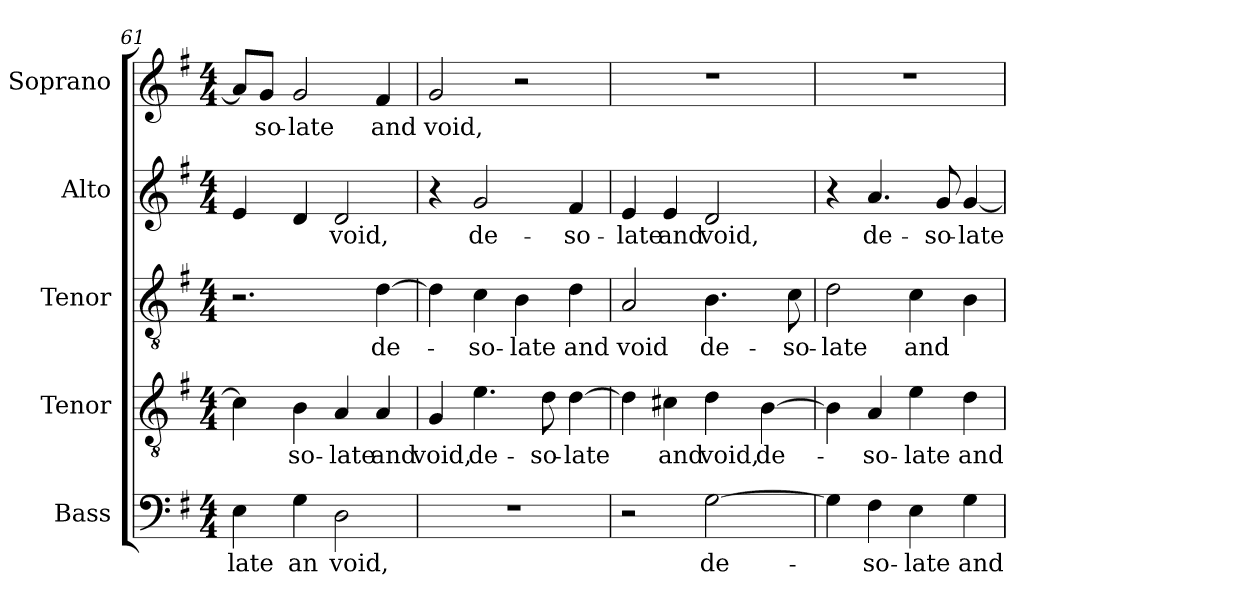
**kern	**text	**kern	**text	**kern	**text	**kern	**text	**kern	**text
*part5	*part5	*part4	*part4	*part3	*part3	*part2	*part2	*part1	*part1
*staff5	*staff5	*staff4	*staff4	*staff3	*staff3	*staff2	*staff2	*staff1	*staff1
*I"Bass	*	*I"Tenor	*	*I"Tenor	*	*I"Alto	*	*I"Soprano	*
*I'B.	*	*I'T.	*	*I'T.	*	*I'A.	*	*I'S.	*
!!LO:LB:g=z
*clefF4	*	*clefGv2	*	*clefGv2	*	*clefG2	*	*clefG2	*
*	*	*ITrd7c12	*	*ITrd7c12	*	*	*	*	*
*k[f#]	*	*k[f#]	*	*k[f#]	*	*k[f#]	*	*k[f#]	*
*G:	*	*G:	*	*G:	*	*G:	*	*G:	*
*M4/4	*	*M4/4	*	*M4/4	*	*M4/4	*	*M4/4	*
=61	=61	=61	=61	=61	=61	=61	=61	=61	=61
!	!LO:LY:b:color=#000000	!	!	!	!	!	!	!	!
4Ei\	-late	4Ci\]	.	2.r	.	4ei/	.	8ai/L]	.
!	!	!	!	!	!	!	!	!	!LO:LY:b:color=#000000
.	.	.	.	.	.	.	.	8gi/J	-so-
!	!LO:LY:b:color=#000000	!	!	!	!	!	!	!	!
!	!	!	!LO:LY:b:color=#000000	!	!	!	!	!	!
!	!	!	!	!	!	!	!	!	!LO:LY:b:color=#000000
4Gi\	an	4BBi\	-so-	.	.	4di/	.	2gi/	-late
!	!LO:LY:b:color=#000000	!	!	!	!	!	!	!	!
!	!	!	!LO:LY:b:color=#000000	!	!	!	!	!	!
!	!	!	!	!	!	!	!LO:LY:b:color=#000000	!	!
2Di\	void,	4AAi/	-late	.	.	2di/	void,	.	.
!	!	!	!LO:LY:b:color=#000000	!	!	!	!	!	!
!	!	!	!	!	!LO:LY:b:color=#000000	!	!	!	!
!	!	!	!	!	!	!	!	!	!LO:LY:b:color=#000000
.	.	4AAi/	and	[4Di\	de-	.	.	4f#i/	and
=62	=62	=62	=62	=62	=62	=62	=62	=62	=62
!	!	!	!LO:LY:b:color=#000000	!	!	!	!	!	!
!	!	!	!	!	!	!	!	!	!LO:LY:b:color=#000000
1r	.	4GGi/	void,	4Di\]	.	4r	.	2gi/	void,
!	!	!	!LO:LY:b:color=#000000	!	!	!	!	!	!
!	!	!	!	!	!LO:LY:b:color=#000000	!	!	!	!
!	!	!	!	!	!	!	!LO:LY:b:color=#000000	!	!
.	.	4.Ei\	de-	4Ci\	-so-	2gi/	de-	.	.
!	!	!	!	!	!LO:LY:b:color=#000000	!	!	!	!
.	.	.	.	4BBi\	-late	.	.	2r	.
!	!	!	!LO:LY:b:color=#000000	!	!	!	!	!	!
.	.	8Di\	-so-	.	.	.	.	.	.
!	!	!	!LO:LY:b:color=#000000	!	!	!	!	!	!
!	!	!	!	!	!LO:LY:b:color=#000000	!	!	!	!
!	!	!	!	!	!	!	!LO:LY:b:color=#000000	!	!
.	.	[4Di\	-late	4Di\	and	4f#i/	-so-	.	.
=63	=63	=63	=63	=63	=63	=63	=63	=63	=63
!	!	!	!	!	!LO:LY:b:color=#000000	!	!	!	!
!	!	!	!	!	!	!	!LO:LY:b:color=#000000	!	!
2r	.	4Di\]	.	2AAi/	void	4ei/	-late	1r	.
!	!	!	!LO:LY:b:color=#000000	!	!	!	!	!	!
!	!	!	!	!	!	!	!LO:LY:b:color=#000000	!	!
.	.	4C#Xi\	and	.	.	4ei/	and	.	.
!	!LO:LY:b:color=#000000	!	!	!	!	!	!	!	!
!	!	!	!LO:LY:b:color=#000000	!	!	!	!	!	!
!	!	!	!	!	!LO:LY:b:color=#000000	!	!	!	!
!	!	!	!	!	!	!	!LO:LY:b:color=#000000	!	!
[2Gi\	de-	4Di\	void,	4.BBi\	de-	2di/	void,	.	.
!	!	!	!LO:LY:b:color=#000000	!	!	!	!	!	!
.	.	[4BBi\	de-	.	.	.	.	.	.
!	!	!	!	!	!LO:LY:b:color=#000000	!	!	!	!
.	.	.	.	8Ci\	-so-	.	.	.	.
=64	=64	=64	=64	=64	=64	=64	=64	=64	=64
!	!	!	!	!	!LO:LY:b:color=#000000	!	!	!	!
4Gi\]	.	4BBi\]	.	2Di\	-late	4r	.	1r	.
!	!LO:LY:b:color=#000000	!	!	!	!	!	!	!	!
!	!	!	!LO:LY:b:color=#000000	!	!	!	!	!	!
!	!	!	!	!	!	!	!LO:LY:b:color=#000000	!	!
4F#i\	-so-	4AAi/	-so-	.	.	4.ai/	de-	.	.
!	!LO:LY:b:color=#000000	!	!	!	!	!	!	!	!
!	!	!	!LO:LY:b:color=#000000	!	!	!	!	!	!
!	!	!	!	!	!LO:LY:b:color=#000000	!	!	!	!
4Ei\	-late	4Ei\	-late	4Ci\	and	.	.	.	.
!	!	!	!	!	!	!	!LO:LY:b:color=#000000	!	!
.	.	.	.	.	.	8gi/	-so-	.	.
!	!LO:LY:b:color=#000000	!	!	!	!	!	!	!	!
!	!	!	!LO:LY:b:color=#000000	!	!	!	!	!	!
!	!	!	!	!	!	!	!LO:LY:b:color=#000000	!	!
4Gi\	and	4Di\	and	4BBi\	.	[4gi/	-late	.	.
=	=	=	=	=	=	=	=	=	=
*-	*-	*-	*-	*-	*-	*-	*-	*-	*-
